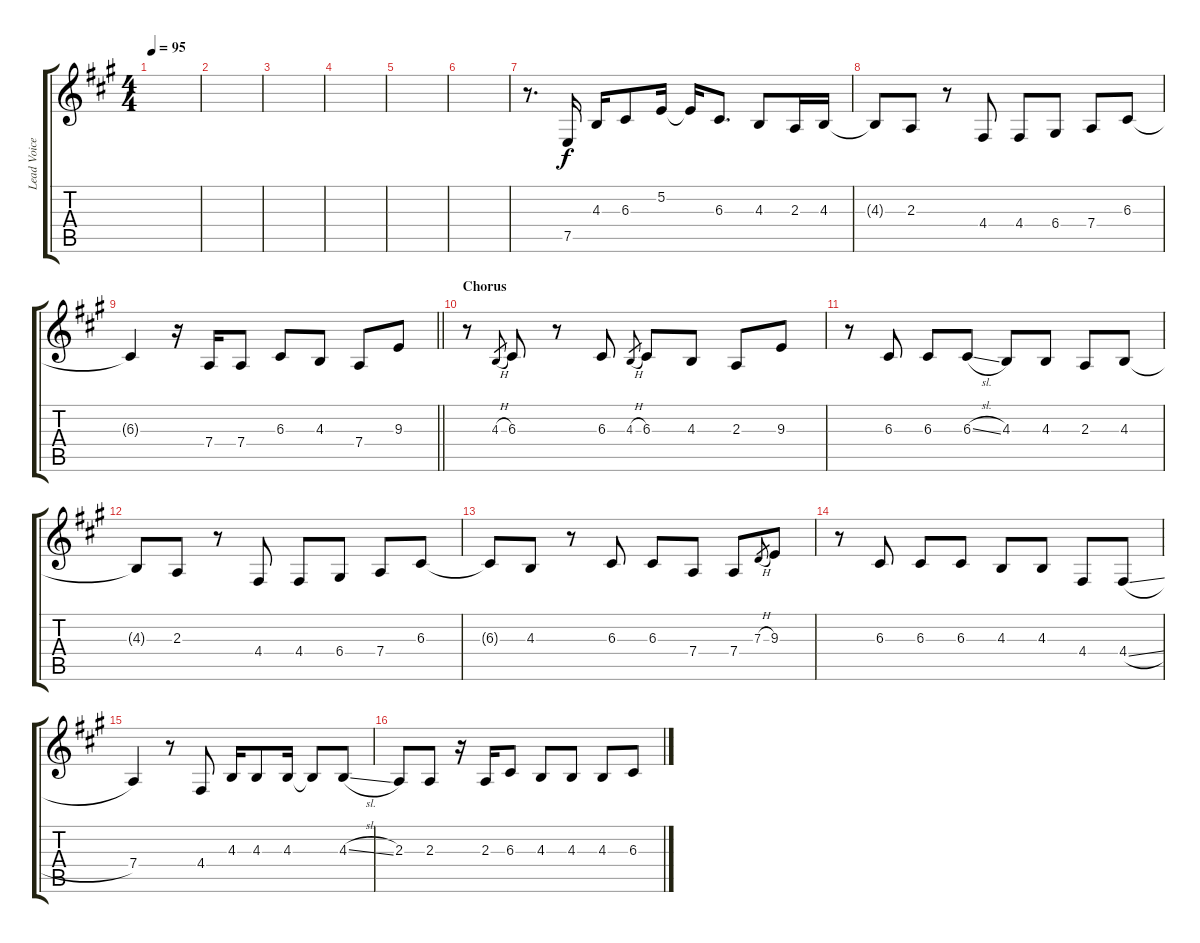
\track ("Lead Voice" "Lead Voice") {instrument violin}
\staff {score tabs}
\tuning (E4 B3 G3 D3 A2 E2) {hide}
\ts (4 4)
\tempo 95
\clef g2
\ks a
|
|
|
|
|
|
r.8{d} 7.5.16 4.3.16 6.3.8 5.2.16 5.2{t}.16 6.3.8{d} 4.3.8 2.3.16 4.3.16 |
4.3{t}.8 2.3.8 r.8 4.4.8 4.4.8 6.4.8 7.4.8 6.3.8 |
\barLineRight lightlight
6.3{t}.4 r.16 7.4.16 7.4.8 6.3.8 4.3.8 7.4.8 9.3.8 |
\section ("" "Chorus")
r.8 4.3{h}.8{gr} 6.3.8 r.8 6.3.8 4.3{h}.8{gr} 6.3.8 4.3.8 2.3.8 9.3.8 |
r.8 6.3.8 6.3.8 6.3{sl}.8 4.3.8 4.3.8 2.3.8 4.3.8 |
4.3{t}.8 2.3.8 r.8 4.4.8 4.4.8 6.4.8 7.4.8 6.3.8 |
6.3{t}.8 4.3.8 r.8 6.3.8 6.3.8 7.4.8 7.4.8 7.3{h}.8{gr} 9.3.8 |
r.8 6.3.8 6.3.8 6.3.8 4.3.8 4.3.8 4.4.8 4.4{sl}.8 |
7.4.4 r.8 4.4.8 4.3.16 4.3.8 4.3.16 4.3{t}.8 4.3{sl}.8 |
2.3.8 2.3.8 r.16 2.3.16 6.3.8 4.3.8 4.3.8 4.3.8 6.3{sl}.8
